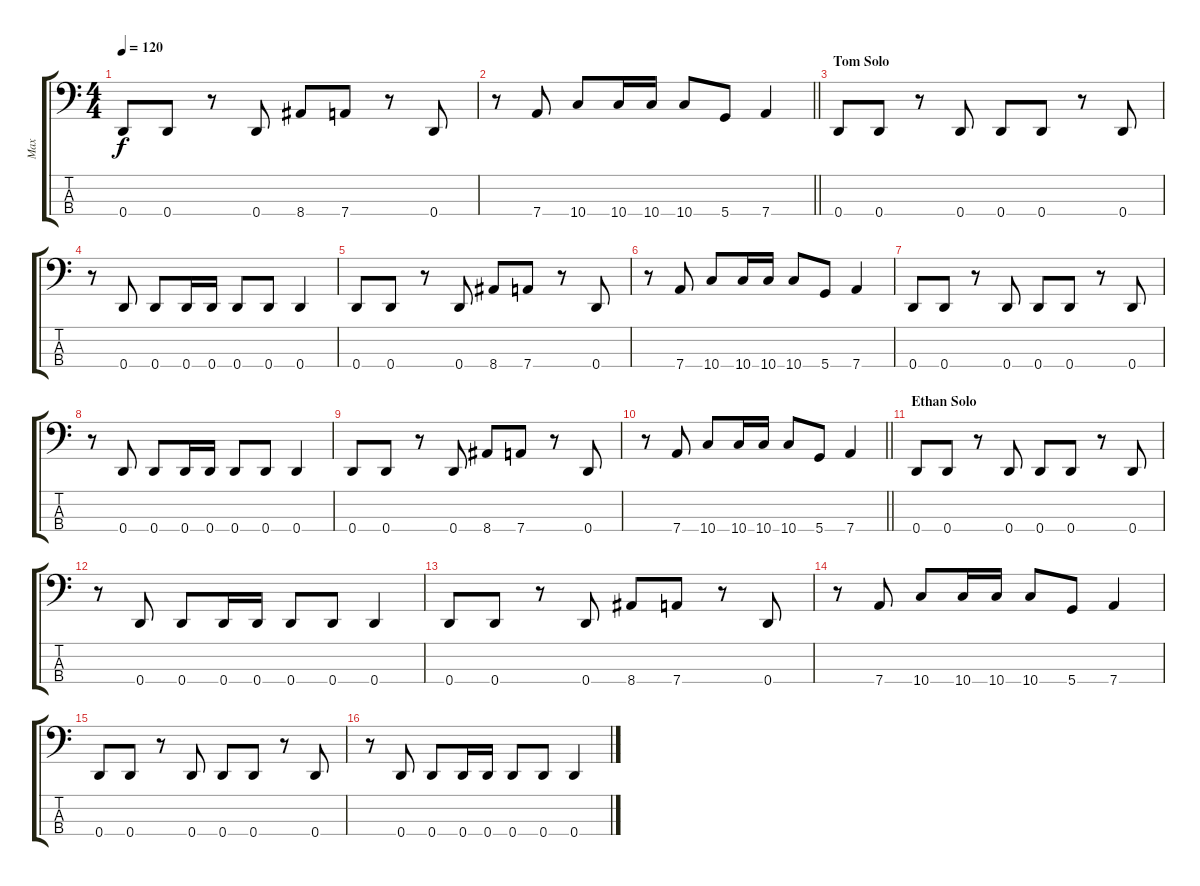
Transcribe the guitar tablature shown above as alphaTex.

\track ("Max" "Max") {instrument electricbassfinger}
\staff {score tabs}
\tuning (G2 D2 A1 D1) {hide}
\ts (4 4)
\tempo 120
\clef f4
\ks c
0.4.8{dy f} 0.4.8 r.8 0.4.8 8.4.8 7.4.8 r.8 0.4.8 |
\barLineRight lightlight
r.8 7.4.8 10.4.8 10.4.16 10.4.16 10.4.8 5.4.8 7.4.4 |
\section ("" "Tom Solo")
0.4.8 0.4.8 r.8 0.4.8 0.4.8 0.4.8 r.8 0.4.8 |
r.8 0.4.8 0.4.8 0.4.16 0.4.16 0.4.8 0.4.8 0.4.4 |
0.4.8 0.4.8 r.8 0.4.8 8.4.8 7.4.8 r.8 0.4.8 |
r.8 7.4.8 10.4.8 10.4.16 10.4.16 10.4.8 5.4.8 7.4.4 |
0.4.8 0.4.8 r.8 0.4.8 0.4.8 0.4.8 r.8 0.4.8 |
r.8 0.4.8 0.4.8 0.4.16 0.4.16 0.4.8 0.4.8 0.4.4 |
0.4.8 0.4.8 r.8 0.4.8 8.4.8 7.4.8 r.8 0.4.8 |
\barLineRight lightlight
r.8 7.4.8 10.4.8 10.4.16 10.4.16 10.4.8 5.4.8 7.4.4 |
\section ("" "Ethan Solo")
0.4.8 0.4.8 r.8 0.4.8 0.4.8 0.4.8 r.8 0.4.8 |
r.8 0.4.8 0.4.8 0.4.16 0.4.16 0.4.8 0.4.8 0.4.4 |
0.4.8 0.4.8 r.8 0.4.8 8.4.8 7.4.8 r.8 0.4.8 |
r.8 7.4.8 10.4.8 10.4.16 10.4.16 10.4.8 5.4.8 7.4.4 |
0.4.8 0.4.8 r.8 0.4.8 0.4.8 0.4.8 r.8 0.4.8 |
r.8 0.4.8 0.4.8 0.4.16 0.4.16 0.4.8 0.4.8 0.4.4
